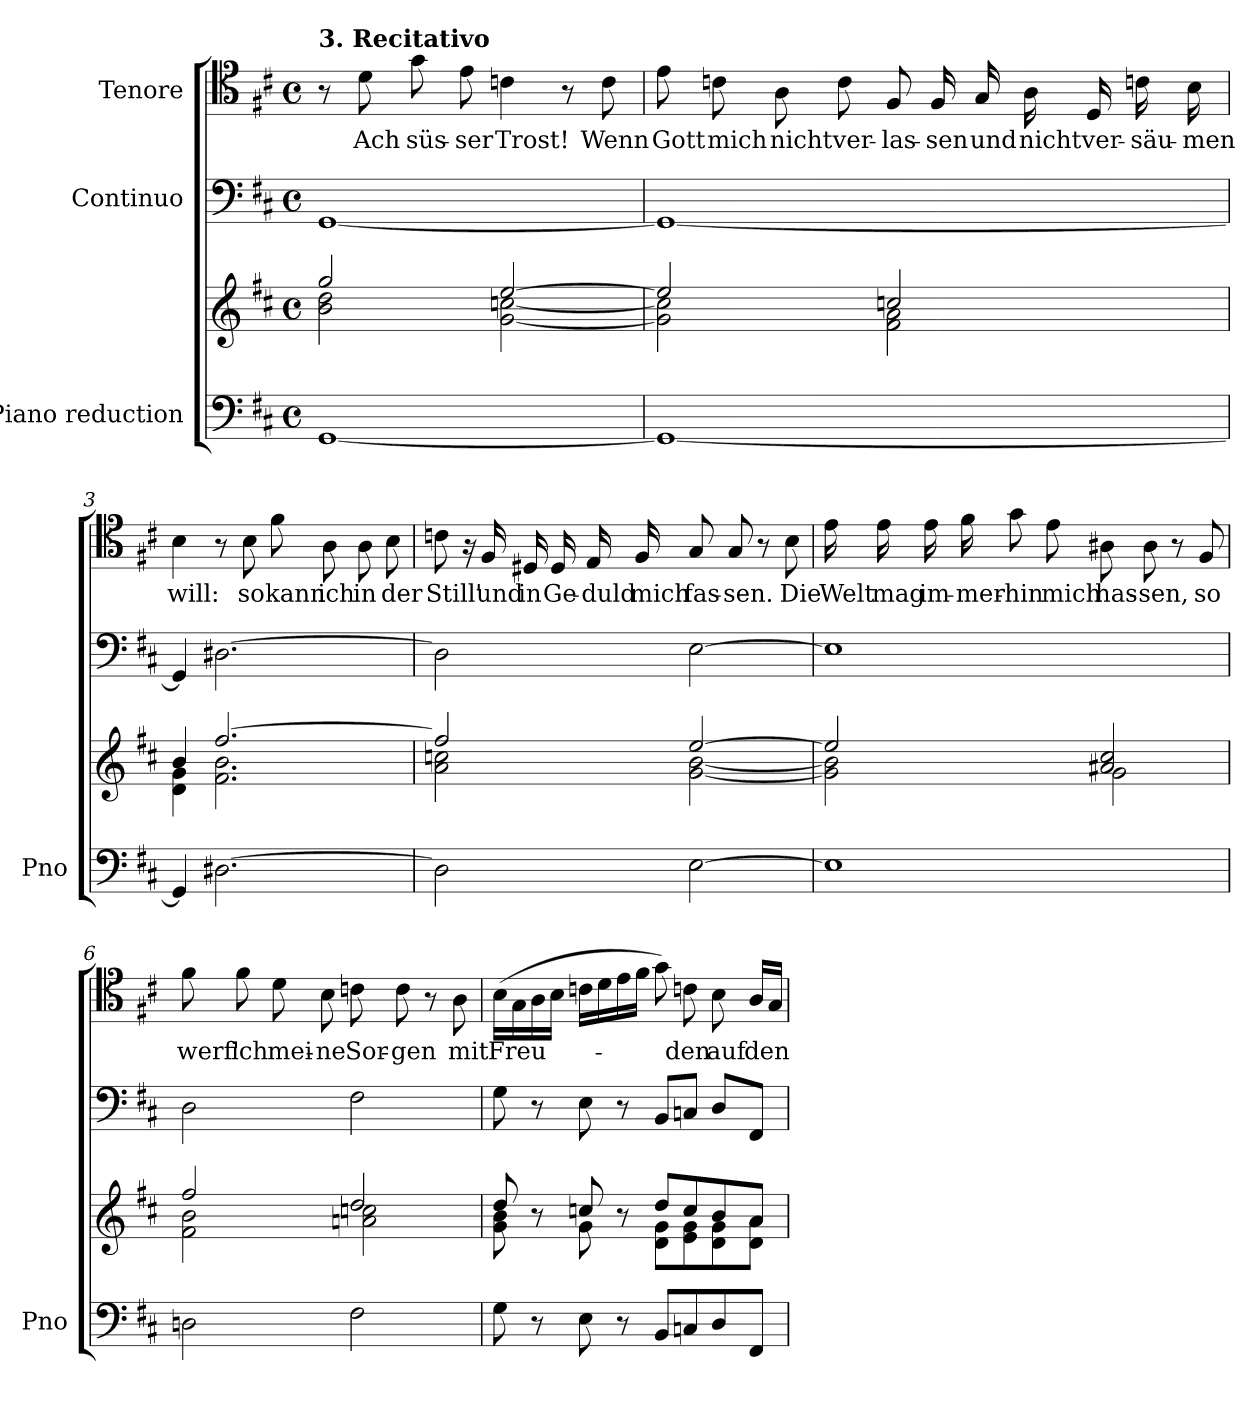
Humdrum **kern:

**kern	**kern	**kern	**kern	**text
*part3	*part3	*part2	*part1	*part1
*staff4	*staff3	*staff2	*staff1	*staff1
*I"Piano reduction	*	*I"Continuo	*I"Tenore	*
*I'Pno	*	*	*	*
*stria5	*stria5	*	*	*
*clefF4	*clefG2	*clefF4	*clefC4	*
*k[f#c#]	*k[f#c#]	*k[f#c#]	*k[f#c#]	*
*M4/4	*M4/4	*M4/4	*M4/4	*
*met(c)	*met(c)	*met(c)	*met(c)	*
=1	=1	=1	=1	=1
*	*^	*	*	*
!	!	!	!	!LO:TX:a:B:t=3. Recitativo	!
[1GG	2gg/	2b\ 2dd\	[1GG	8r	.
!	!	!	!	!	!LO:LY:b
.	.	.	.	8d\	Ach
!	!	!	!	!	!LO:LY:b
.	.	.	.	8g\	süs-
!	!	!	!	!	!LO:LY:b
.	.	.	.	8e\	-ser
!	!	!	!	!	!LO:LY:b
.	[2ee/	[2g\ [2ccn\	.	4cn\	Trost!
.	.	.	.	8r	.
!	!	!	!	!	!LO:LY:b
.	.	.	.	8c\	Wenn
=2	=2	=2	=2	=2	=2
!	!	!	!	!	!LO:LY:b
1GG_	2ee/]	2g\] 2cc\]	1GG_	8e\	Gott
!	!	!	!	!	!LO:LY:b
.	.	.	.	8cn\	mich
!	!	!	!	!	!LO:LY:b
.	.	.	.	8A\	nicht
!	!	!	!	!	!LO:LY:b
.	.	.	.	8c\	ver-
!	!	!	!	!	!LO:LY:b
.	2ccn/	2f#\ 2a\	.	8F#/	-las-
!	!	!	!	!	!LO:LY:b
.	.	.	.	16F#/	-sen
!	!	!	!	!	!LO:LY:b
.	.	.	.	16G/	und
!	!	!	!	!	!LO:LY:b
.	.	.	.	16A\	nicht
!	!	!	!	!	!LO:LY:b
.	.	.	.	16D/	ver-
!	!	!	!	!	!LO:LY:b
.	.	.	.	16cn\	-säu-
!	!	!	!	!	!LO:LY:b
.	.	.	.	16B\	-men
=3	=3	=3	=3	=3	=3
!	!	!	!	!	!LO:LY:b
4GG/]	4b/	4d\ 4g\	4GG/]	4B\	will:
[2.D#X\	[2.ff#/	2.f#\ 2.b\	[2.D#X\	8r	.
!	!	!	!	!	!LO:LY:b
.	.	.	.	8B\	so
!	!	!	!	!	!LO:LY:b
.	.	.	.	8f#\	kann
!	!	!	!	!	!LO:LY:b
.	.	.	.	8A\	ich
!	!	!	!	!	!LO:LY:b
.	.	.	.	8A\	in
!	!	!	!	!	!LO:LY:b
.	.	.	.	8B\	der
!!LO:LB:g=z
=4	=4	=4	=4	=4	=4
!	!	!	!	!	!LO:LY:b
2D#\]	2ff#/]	2a\ 2ccn\	2D#\]	8cn\	Still'
.	.	.	.	16r	.
!	!	!	!	!	!LO:LY:b
.	.	.	.	16F#/	und
!	!	!	!	!	!LO:LY:b
.	.	.	.	16D#X/	in
!	!	!	!	!	!LO:LY:b
.	.	.	.	16D#/	Ge-
!	!	!	!	!	!LO:LY:b
.	.	.	.	16E/	-duld
!	!	!	!	!	!LO:LY:b
.	.	.	.	16F#/	mich
!	!	!	!	!	!LO:LY:b
[2E\	[2ee/	[2g\ [2b\	[2E\	8G/	fas-
!	!	!	!	!	!LO:LY:b
.	.	.	.	8G/	-sen.
.	.	.	.	8r	.
!	!	!	!	!	!LO:LY:b
.	.	.	.	8B\	Die
=5	=5	=5	=5	=5	=5
!	!	!	!	!	!LO:LY:b
1E]	2ee/]	2g\] 2b\]	1E]	16e\	Welt
!	!	!	!	!	!LO:LY:b
.	.	.	.	16e\	mag
!	!	!	!	!	!LO:LY:b
.	.	.	.	16e\	im-
!	!	!	!	!	!LO:LY:b
.	.	.	.	16f#\	-mer-
!	!	!	!	!	!LO:LY:b
.	.	.	.	8g\	-hin
!	!	!	!	!	!LO:LY:b
.	.	.	.	8e\	mich
!	!	!	!	!	!LO:LY:b
.	2a#X/ 2cc#/	2g\	.	8A#X\	has-
!	!	!	!	!	!LO:LY:b
.	.	.	.	8A#\	-sen,
.	.	.	.	8r	.
!	!	!	!	!	!LO:LY:b
.	.	.	.	8F#/	so
=6	=6	=6	=6	=6	=6
!	!	!	!	!	!LO:LY:b
2Dn\	2ff#/	2f#\ 2b\	2D\	8f#\	werf'
!	!	!	!	!	!LO:LY:b
.	.	.	.	8f#\	ich
!	!	!	!	!	!LO:LY:b
.	.	.	.	8d\	mei-
!	!	!	!	!	!LO:LY:b
.	.	.	.	8B\	-ne
!	!	!	!	!	!LO:LY:b
2F#\	2dd/	2an\ 2ccn\	2F#\	8cn\	Sor-
!	!	!	!	!	!LO:LY:b
.	.	.	.	8c\	-gen
.	.	.	.	8r	.
!	!	!	!	!	!LO:LY:b
.	.	.	.	8A\	mit
=7	=7	=7	=7	=7	=7
!	!	!	!	!	!LO:LY:b
8G\	8dd/	8g\ 8b\	8G\	(16B\LL	Freu-
.	.	.	.	16G\	.
8r	8r	8ryy	8r	16A\	.
.	.	.	.	16B\JJ	.
8E\	8ccn/	8g\	8E\	16cn\LL	.
.	.	.	.	16d\	.
8r	8r	8ryy	8r	16e\	.
.	.	.	.	16f#\JJ	.
8BB/L	8dd/L	8d\ 8g\L	8BB/L	8g\)	.
!	!	!	!	!	!LO:LY:b
8Cn/	8cc/	8e\ 8g\	8Cn/J	8cn\	-den
!	!	!	!	!	!LO:LY:b
8D/	8b/	8d\ 8g\	8D/L	8B\	auf
!	!	!	!	!	!LO:LY:b
8FF#/J	8a/J	8d\ 8a\J	8FF#/J	16A/LL	den
.	.	.	.	16G/JJ	.
*	*v	*v	*	*	*
=	=	=	=	=
*-	*-	*-	*-	*-
